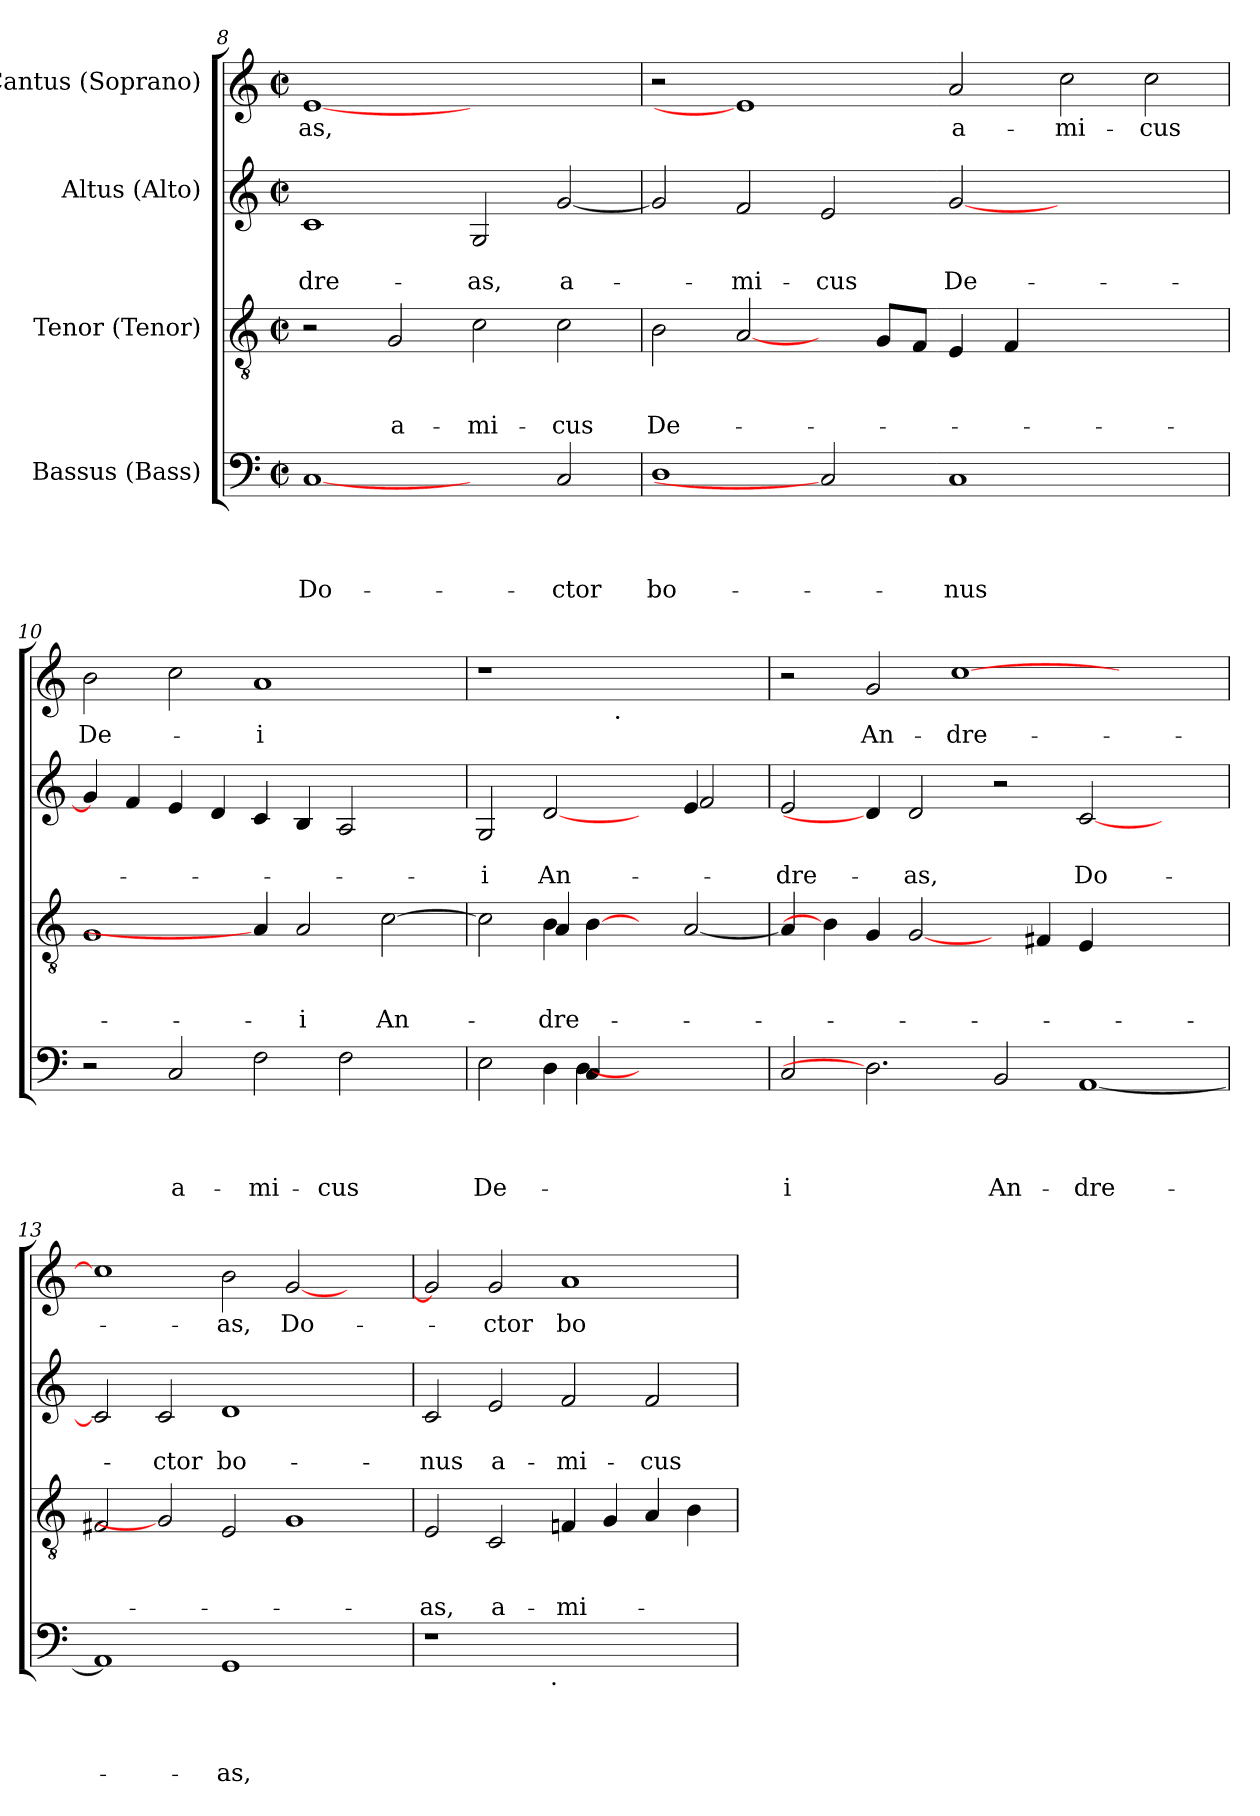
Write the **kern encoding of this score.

**kern	**text	**text	**text	**text	**kern	**text	**text	**text	**kern	**text	**text	**kern	**text
*part4	*part4	*part4	*part4	*part4	*part3	*part3	*part3	*part3	*part2	*part2	*part2	*part1	*part1
*staff4	*staff4	*staff4	*staff4	*staff4	*staff3	*staff3	*staff3	*staff3	*staff2	*staff2	*staff2	*staff1	*staff1
*I"Bassus (Bass)	*	*	*	*	*I"Tenor (Tenor)	*	*	*	*I"Altus (Alto)	*	*	*I"Cantus (Soprano)	*
*clefF4	*	*	*	*	*clefGv2	*	*	*	*clefG2	*	*	*clefG2	*
*k[]	*	*	*	*	*k[]	*	*	*	*k[]	*	*	*k[]	*
*C:	*	*	*	*	*C:	*	*	*	*C:	*	*	*C:	*
*M2/2	*	*	*	*	*M2/2	*	*	*	*M2/2	*	*	*M2/2	*
*met(c|)	*	*	*	*	*met(c|)	*	*	*	*met(c|)	*	*	*met(c|)	*
=8	=8	=8	=8	=8	=8	=8	=8	=8	=8	=8	=8	=8	=8
!	!	!	!	!LO:LY:b	!	!	!	!	!	!	!LO:LY:b	!	!LO:LY:b
[1C	.	.	.	Do-	2r	.	.	.	1c	.	-dre-	[1e	-as,
!	!	!	!	!	!	!	!	!LO:LY:b	!	!	!	!	!
.	.	.	.	.	2G/	.	.	a-	.	.	.	.	.
!	!	!	!	!	!	!	!	!LO:LY:b	!	!	!LO:LY:b	!	!
2ryy	.	.	.	.	2c\	.	.	-mi-	2G/	.	-as,	1ryy	.
!	!	!	!	!LO:LY:b	!	!	!	!LO:LY:b:rj	!	!	!LO:LY:b	!	!
2C/	.	.	.	-ctor	2c\	.	.	-cus	[<2g/	.	a-	.	.
=9	=9	=9	=9	=9	=9	=9	=9	=9	=9	=9	=9	=9	=9
!	!	!	!	!LO:LY:b	!	!	!	!LO:LY:b	!	!	!	!	!
1D	.	.	.	bo-	2B\	.	.	De-	2g/]	.	.	2r	.
!	!	!	!	!	!	!	!	!	!	!	!LO:LY:b	!	!
.	.	.	.	.	[2A/	.	.	.	2f/	.	-mi-	1e]	.
!	!	!	!	!	!	!	!	!	!	!	!LO:LY:b:rj	!	!
2C]	.	.	.	.	4ryy	.	.	.	2e/	.	-cus	.	.
.	.	.	.	.	8G/L	.	.	.	.	.	.	.	.
.	.	.	.	.	8F/J	.	.	.	.	.	.	.	.
!	!	!	!	!LO:LY:b	!	!	!	!	!	!	!LO:LY:b	!	!LO:LY:b
1C	.	.	.	-nus	4E/	.	.	.	[<2g/	.	De-	2a/	a-
.	.	.	.	.	4F/	.	.	.	.	.	.	.	.
!	!	!	!	!	!	!	!	!	!	!	!	!	!LO:LY:b
.	.	.	.	.	1ryy	.	.	.	1ryy	.	.	2cc\	-mi-
!	!	!	!	!	!	!	!	!	!	!	!	!	!LO:LY:b
2ryy	.	.	.	.	.	.	.	.	.	.	.	2cc\	-cus
=10	=10	=10	=10	=10	=10	=10	=10	=10	=10	=10	=10	=10	=10
!	!	!	!	!	!	!	!	!	!	!	!	!	!LO:LY:b
2r	.	.	.	.	1G	.	.	.	4g/]	.	.	2b\	De-
.	.	.	.	.	.	.	.	.	4f/	.	.	.	.
!	!	!	!	!LO:LY:b	!	!	!	!	!	!	!	!	!
2C/	.	.	.	a-	.	.	.	.	4e/	.	.	2cc\	.
.	.	.	.	.	.	.	.	.	4d/	.	.	.	.
!	!	!	!	!LO:LY:b	!	!	!	!	!	!	!	!	!LO:LY:b:rj
2F\	.	.	.	-mi-	4A/]	.	.	.	4c/	.	.	1a	-i
!	!	!	!	!	!	!	!	!LO:LY:b	!	!	!	!	!
.	.	.	.	.	2A/	.	.	-i	4B/	.	.	.	.
!	!	!	!	!LO:LY:b	!	!	!	!	!	!	!	!	!
2F\	.	.	.	-cus	.	.	.	.	2A/	.	.	.	.
!	!	!	!	!	!	!	!	!LO:LY:b	!	!	!	!	!
.	.	.	.	.	[>2c\	.	.	An-	.	.	.	.	.
4ryy	.	.	.	.	.	.	.	.	4ryy	.	.	4ryy	.
=11	=11	=11	=11	=11	=11	=11	=11	=11	=11	=11	=11	=11	=11
*^	*	*	*	*	*	*	*	*	*	*	*	*	*
!	!	!	!	!	!LO:LY:b	!	!	!	!	!	!	!LO:LY:b	!	!
*	*	*	*	*	*	*^	*	*	*	*^	*	*	*^	*
2.ryy	2E\	.	.	.	De-	2c\]	2ryy	.	.	.	2G/	1ryy	.	-i	1r	2..ryy	.
!	!	!	!	!	!	!	!	!	!	!LO:LY:b	!	!	!	!LO:LY:b	!	!	!
.	4D\	.	.	.	.	4B\	4A/	.	.	-dre-	[2d/	.	.	An-	.	.	.
4C/	[4D	.	.	.	.	[4B\	1ryy	.	.	.	.	.	.	.	.	.	.
!	!	!	!	!	!	!	!	!	!	!	!	!	!	!	!	!LO:TX:b:t=.	!
.	.	.	.	.	.	.	.	.	.	.	.	.	.	.	.	2..ryy	.
2.ryy	2.ryy	.	.	.	.	4ryy	.	.	.	.	4ryy	4ryy	.	.	2.ryy	.	.
.	.	.	.	.	.	[<2A/	.	.	.	.	4e/	2f/	.	.	.	.	.
.	.	.	.	.	.	.	.	.	.	.	4ryy	.	.	.	.	.	.
*v	*v	*	*	*	*	*	*	*	*	*	*v	*v	*	*	*	*	*
*	*	*	*	*	*v	*v	*	*	*	*	*	*	*	*	*
=12	=12	=12	=12	=12	=12	=12	=12	=12	=12	=12	=12	=12	=12	=12
!	!	!	!	!LO:LY:b	!	!	!	!	!	!	!LO:LY:b	!	!	!
*	*	*	*	*	*	*	*	*	*	*	*	*v	*v	*
2C/	.	.	.	-i	4A/]	.	.	.	2e/	.	-dre-	2r	.
.	.	.	.	.	4B\]	.	.	.	.	.	.	.	.
!	!	!	!	!	!	!	!	!	!	!	!	!	!LO:LY:b
2.D]	.	.	.	.	4G/	.	.	.	4d/]	.	.	2g/	An-
!	!	!	!	!	!	!	!	!	!	!	!LO:LY:b	!	!
.	.	.	.	.	[2G	.	.	.	2d/	.	-as,	.	.
!	!	!	!	!	!	!	!	!	!	!	!	!	!LO:LY:b
.	.	.	.	.	.	.	.	.	.	.	.	[<1cc	-dre-
!	!	!	!	!LO:LY:b	!	!	!	!	!	!	!	!	!
2BB/	.	.	.	An-	4ryy	.	.	.	2r	.	.	.	.
.	.	.	.	.	4F#X/	.	.	.	.	.	.	.	.
!	!	!	!	!LO:LY:b	!	!	!	!	!	!	!LO:LY:b	!	!
[<1AA	.	.	.	-dre-	4E/	.	.	.	[<2c/	.	Do-	.	.
.	.	.	.	.	2.ryy	.	.	.	.	.	.	2.ryy	.
.	.	.	.	.	.	.	.	.	2ryy	.	.	.	.
!!LO:LB:g=z
=13	=13	=13	=13	=13	=13	=13	=13	=13	=13	=13	=13	=13	=13
1AA]	.	.	.	.	2F#X/	.	.	.	2c/]	.	.	1cc]	.
!	!	!	!	!	!	!	!	!	!	!	!LO:LY:b	!	!
.	.	.	.	.	2G]	.	.	.	2c/	.	-ctor	.	.
!	!	!	!	!LO:LY:b	!	!	!	!	!	!	!LO:LY:b	!	!LO:LY:b
1GG	.	.	.	-as,	2E/	.	.	.	1d	.	bo-	2b\	-as,
!	!	!	!	!	!	!	!	!	!	!	!	!	!LO:LY:b
.	.	.	.	.	1G	.	.	.	.	.	.	[<2g/	Do-
2ryy	.	.	.	.	.	.	.	.	2ryy	.	.	2ryy	.
=14	=14	=14	=14	=14	=14	=14	=14	=14	=14	=14	=14	=14	=14
!	!	!	!	!	!	!	!	!LO:LY:b	!	!	!LO:LY:b	!	!
*^	*	*	*	*	*	*	*	*	*	*	*	*	*
1r	2ryy	.	.	.	.	2E/	.	.	-as,	2c/	.	-nus	2g/]	.
!	!	!	!	!	!	!	!	!	!LO:LY:b	!	!	!LO:LY:b	!	!LO:LY:b
.	4...ryy	.	.	.	.	2C/	.	.	a-	2e/	.	a-	2g/	-ctor
!	!LO:TX:b:t=.	!	!	!	!	!	!	!	!	!	!	!	!	!
.	1ryy	.	.	.	.	.	.	.	.	.	.	.	.	.
!	!	!	!	!	!	!	!	!	!LO:LY:b	!	!	!LO:LY:b	!	!LO:LY:b
1ryy	.	.	.	.	.	4Fn/	.	.	-mi-	2f/	.	-mi-	1a	bo-
.	.	.	.	.	.	4G/	.	.	.	.	.	.	.	.
!	!	!	!	!	!	!	!	!	!	!	!	!LO:LY:b	!	!
.	.	.	.	.	.	4A/	.	.	.	2f/	.	-cus	.	.
.	.	.	.	.	.	4B\	.	.	.	.	.	.	.	.
.	32ryy	.	.	.	.	.	.	.	.	.	.	.	.	.
*v	*v	*	*	*	*	*	*	*	*	*	*	*	*	*
=	=	=	=	=	=	=	=	=	=	=	=	=	=
*-	*-	*-	*-	*-	*-	*-	*-	*-	*-	*-	*-	*-	*-
